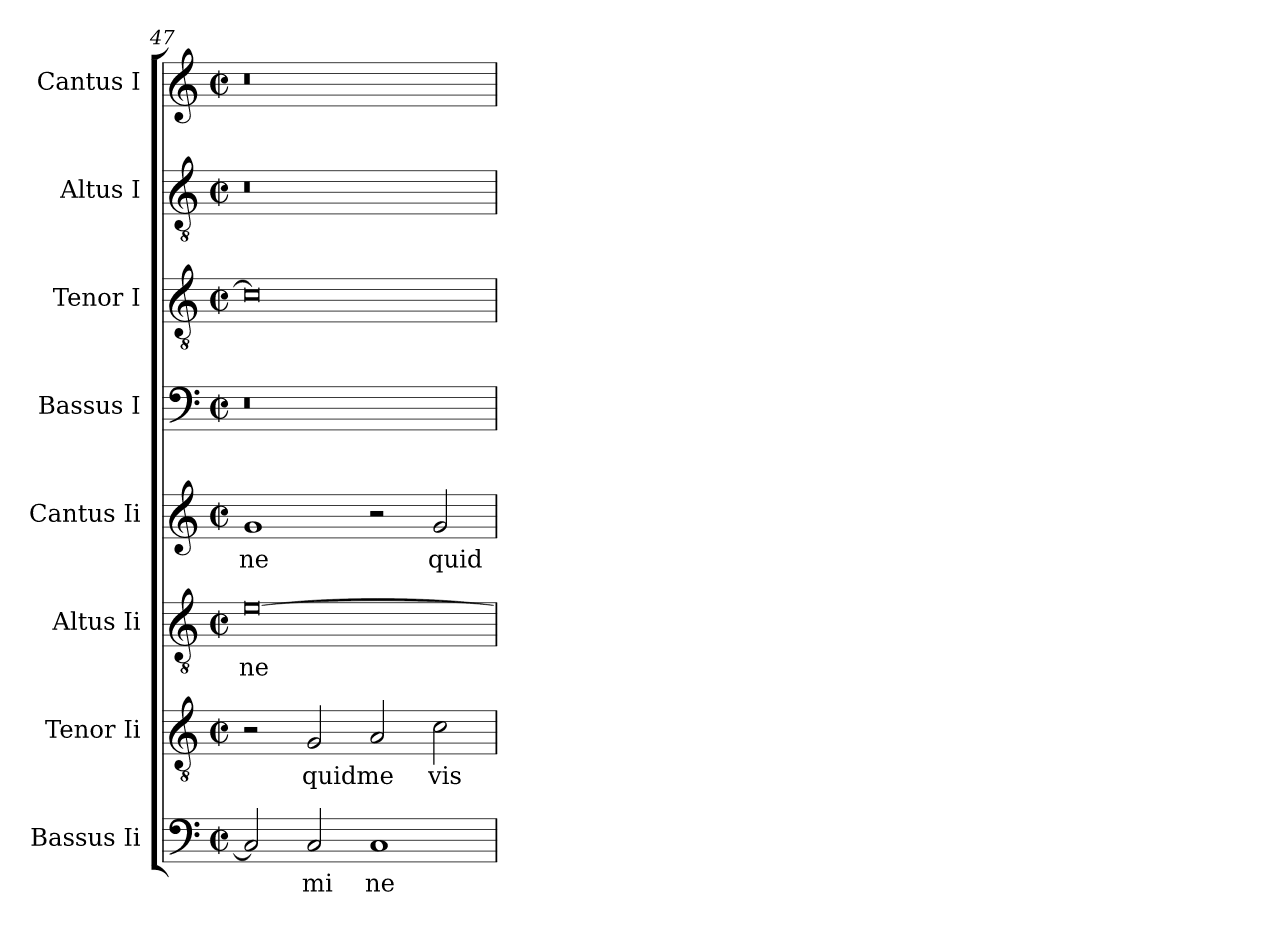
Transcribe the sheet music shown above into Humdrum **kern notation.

**kern	**text	**kern	**text	**kern	**text	**kern	**text	**kern	**kern	**kern	**kern
*part8	*part8	*part7	*part7	*part6	*part6	*part5	*part5	*part4	*part3	*part2	*part1
*staff8	*staff8	*staff7	*staff7	*staff6	*staff6	*staff5	*staff5	*staff4	*staff3	*staff2	*staff1
*I"Bassus Ii	*	*I"Tenor Ii	*	*I"Altus Ii	*	*I"Cantus Ii	*	*I"Bassus I	*I"Tenor I	*I"Altus I	*I"Cantus I
*clefF4	*	*clefGv2	*	*clefGv2	*	*clefG2	*	*clefF4	*clefGv2	*clefGv2	*clefG2
*M2/2	*	*M2/2	*	*M2/2	*	*M2/2	*	*M2/2	*M2/2	*M2/2	*M2/2
*met(c|)	*	*met(c|)	*	*met(c|)	*	*met(c|)	*	*met(c|)	*met(c|)	*met(c|)	*met(c|)
=47	=47	=47	=47	=47	=47	=47	=47	=47	=47	=47	=47
!	!	!	!	!	!LO:LY:b:cj	!	!LO:LY:b:cj	!	!	!	!
2C/]	.	2r	.	[>0e	ne	1g	ne	0r	0c]	0r	0r
!	!LO:LY:b:cj	!	!LO:LY:b:cj	!	!	!	!	!	!	!	!
2C/	mi	2G/	quidme	.	.	.	.	.	.	.	.
!	!LO:LY:b:cj	!	!	!	!	!	!	!	!	!	!
1C	ne	2A/	.	.	.	2r	.	.	.	.	.
!	!	!	!LO:LY:b:cj	!	!	!	!LO:LY:b:cj	!	!	!	!
.	.	2c\	vis	.	.	2g/	quid	.	.	.	.
=	=	=	=	=	=	=	=	=	=	=	=
*-	*-	*-	*-	*-	*-	*-	*-	*-	*-	*-	*-
